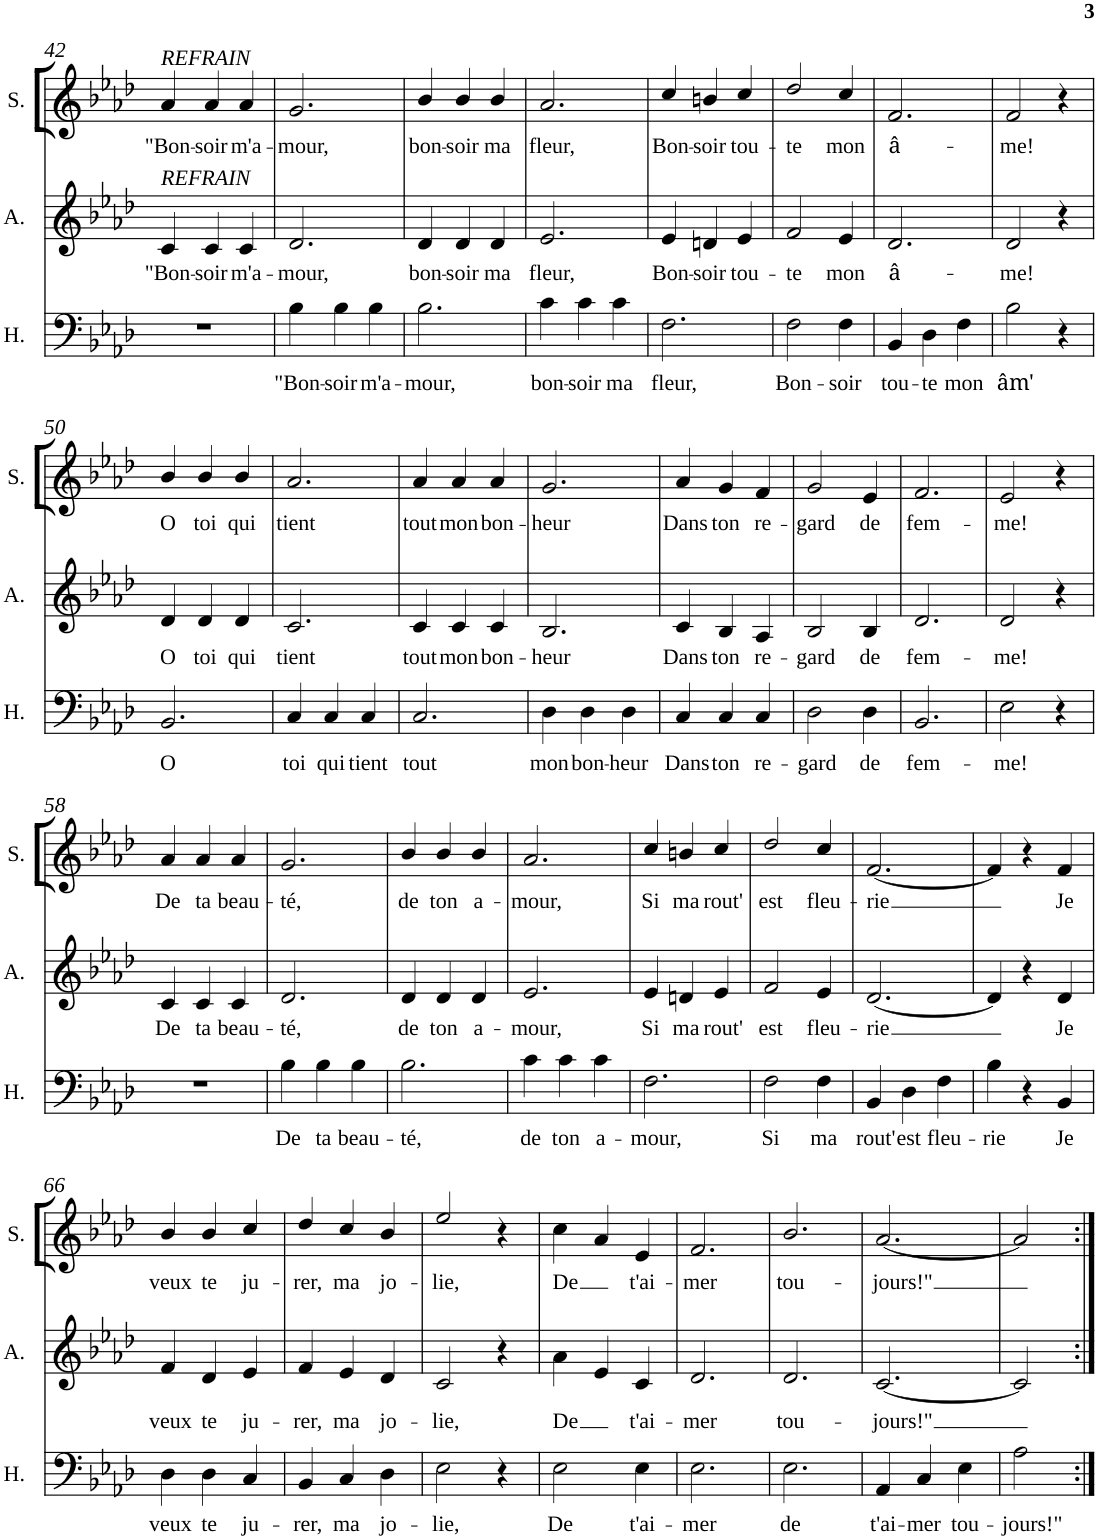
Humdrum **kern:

**kern	**text	**kern	**text	**kern	**text
*part3	*part3	*part2	*part2	*part1	*part1
*staff3	*staff3	*staff2	*staff2	*staff1	*staff1
*I"Hommes	*	*I"Alto	*	*I"Soprano	*
*I'H.	*	*I'A.	*	*I'S.	*
!!LO:PB:g=z
*clefF4	*	*clefG2	*	*clefG2	*
*k[b-e-a-d-]	*	*k[b-e-a-d-]	*	*k[b-e-a-d-]	*
*A-:	*	*A-:	*	*A-:	*
*M3/4	*	*M3/4	*	*M3/4	*
=42	=42	=42	=42	=42	=42
!	!	!	!	!LO:TX:a:i:t=REFRAIN	!
!	!	!LO:TX:a:i:t=REFRAIN	!	!	!
!	!	!	!LO:LY:b	!	!LO:LY:b
2.r	.	4c/	"Bon-	4a-/	"Bon-
!	!	!	!LO:LY:b	!	!LO:LY:b
.	.	4c/	-soir	4a-/	-soir
!	!	!	!LO:LY:b	!	!LO:LY:b
.	.	4c/	m'a-	4a-/	m'a-
=43	=43	=43	=43	=43	=43
!	!LO:LY:b	!	!LO:LY:b	!	!LO:LY:b
4B-\	"Bon-	2.d-/	-mour,	2.g/	-mour,
!	!LO:LY:b	!	!	!	!
4B-\	-soir	.	.	.	.
!	!LO:LY:b	!	!	!	!
4B-\	m'a-	.	.	.	.
=44	=44	=44	=44	=44	=44
!	!LO:LY:b	!	!LO:LY:b	!	!LO:LY:b
2.B-\	-mour,	4d-/	bon-	4b-/	bon-
!	!	!	!LO:LY:b	!	!LO:LY:b
.	.	4d-/	-soir	4b-/	-soir
!	!	!	!LO:LY:b	!	!LO:LY:b
.	.	4d-/	ma	4b-/	ma
=45	=45	=45	=45	=45	=45
!	!LO:LY:b	!	!LO:LY:b	!	!LO:LY:b
4c\	bon-	2.e-/	fleur,	2.a-/	fleur,
!	!LO:LY:b	!	!	!	!
4c\	-soir	.	.	.	.
!	!LO:LY:b	!	!	!	!
4c\	ma	.	.	.	.
=46	=46	=46	=46	=46	=46
!	!LO:LY:b	!	!LO:LY:b	!	!LO:LY:b
2.F\	fleur,	4e-/	Bon-	4cc/	Bon-
!	!	!	!LO:LY:b	!	!LO:LY:b
.	.	4dn/	-soir	4bn/	-soir
!	!	!	!LO:LY:b	!	!LO:LY:b
.	.	4e-/	tou-	4cc/	tou-
=47	=47	=47	=47	=47	=47
!	!LO:LY:b	!	!LO:LY:b	!	!LO:LY:b
2F\	Bon-	2f/	-te	2dd-/	-te
!	!LO:LY:b	!	!LO:LY:b	!	!LO:LY:b
4F\	-soir	4e-/	mon	4cc/	mon
=48	=48	=48	=48	=48	=48
!	!LO:LY:b	!	!LO:LY:b	!	!LO:LY:b
4BB-/	tou-	2.d-/	â-	2.f/	â-
!	!LO:LY:b	!	!	!	!
4D-\	-te	.	.	.	.
!	!LO:LY:b	!	!	!	!
4F\	mon	.	.	.	.
=49	=49	=49	=49	=49	=49
!	!LO:LY:b	!	!LO:LY:b	!	!LO:LY:b
2B-\	âm'	2d-/	-me!	2f/	-me!
4r	.	4r	.	4r	.
!!LO:LB:g=z
=50	=50	=50	=50	=50	=50
!	!LO:LY:b	!	!LO:LY:b	!	!LO:LY:b
2.BB-/	O	4d-/	O	4b-/	O
!	!	!	!LO:LY:b	!	!LO:LY:b
.	.	4d-/	toi	4b-/	toi
!	!	!	!LO:LY:b	!	!LO:LY:b
.	.	4d-/	qui	4b-/	qui
=51	=51	=51	=51	=51	=51
!	!LO:LY:b	!	!LO:LY:b	!	!LO:LY:b
4C/	toi	2.c/	tient	2.a-/	tient
!	!LO:LY:b	!	!	!	!
4C/	qui	.	.	.	.
!	!LO:LY:b	!	!	!	!
4C/	tient	.	.	.	.
=52	=52	=52	=52	=52	=52
!	!LO:LY:b	!	!LO:LY:b	!	!LO:LY:b
2.C/	tout	4c/	tout	4a-/	tout
!	!	!	!LO:LY:b	!	!LO:LY:b
.	.	4c/	mon	4a-/	mon
!	!	!	!LO:LY:b	!	!LO:LY:b
.	.	4c/	bon-	4a-/	bon-
=53	=53	=53	=53	=53	=53
!	!LO:LY:b	!	!LO:LY:b	!	!LO:LY:b
4D-\	mon	2.B-/	-heur	2.g/	-heur
!	!LO:LY:b	!	!	!	!
4D-\	bon-	.	.	.	.
!	!LO:LY:b	!	!	!	!
4D-\	-heur	.	.	.	.
=54	=54	=54	=54	=54	=54
!	!LO:LY:b	!	!LO:LY:b	!	!LO:LY:b
4C/	Dans	4c/	Dans	4a-/	Dans
!	!LO:LY:b	!	!LO:LY:b	!	!LO:LY:b
4C/	ton	4B-/	ton	4g/	ton
!	!LO:LY:b	!	!LO:LY:b	!	!LO:LY:b
4C/	re-	4A-/	re-	4f/	re-
=55	=55	=55	=55	=55	=55
!	!LO:LY:b	!	!LO:LY:b	!	!LO:LY:b
2D-\	-gard	2B-/	-gard	2g/	-gard
!	!LO:LY:b	!	!LO:LY:b	!	!LO:LY:b
4D-\	de	4B-/	de	4e-/	de
=56	=56	=56	=56	=56	=56
!	!LO:LY:b	!	!LO:LY:b	!	!LO:LY:b
2.BB-/	fem-	2.d-/	fem-	2.f/	fem-
=57	=57	=57	=57	=57	=57
!	!LO:LY:b	!	!LO:LY:b	!	!LO:LY:b
2E-\	-me!	2d-/	-me!	2e-/	-me!
4r	.	4r	.	4r	.
!!LO:LB:g=z
=58	=58	=58	=58	=58	=58
!	!	!	!LO:LY:b	!	!LO:LY:b
2.r	.	4c/	De	4a-/	De
!	!	!	!LO:LY:b	!	!LO:LY:b
.	.	4c/	ta	4a-/	ta
!	!	!	!LO:LY:b	!	!LO:LY:b
.	.	4c/	beau-	4a-/	beau-
=59	=59	=59	=59	=59	=59
!	!LO:LY:b	!	!LO:LY:b	!	!LO:LY:b
4B-\	De	2.d-/	-té,	2.g/	-té,
!	!LO:LY:b	!	!	!	!
4B-\	ta	.	.	.	.
!	!LO:LY:b	!	!	!	!
4B-\	beau-	.	.	.	.
=60	=60	=60	=60	=60	=60
!	!LO:LY:b	!	!LO:LY:b	!	!LO:LY:b
2.B-\	-té,	4d-/	de	4b-/	de
!	!	!	!LO:LY:b	!	!LO:LY:b
.	.	4d-/	ton	4b-/	ton
!	!	!	!LO:LY:b	!	!LO:LY:b
.	.	4d-/	a-	4b-/	a-
=61	=61	=61	=61	=61	=61
!	!LO:LY:b	!	!LO:LY:b	!	!LO:LY:b
4c\	de	2.e-/	-mour,	2.a-/	-mour,
!	!LO:LY:b	!	!	!	!
4c\	ton	.	.	.	.
!	!LO:LY:b	!	!	!	!
4c\	a-	.	.	.	.
=62	=62	=62	=62	=62	=62
!	!LO:LY:b	!	!LO:LY:b	!	!LO:LY:b
2.F\	-mour,	4e-/	Si	4cc/	Si
!	!	!	!LO:LY:b	!	!LO:LY:b
.	.	4dn/	ma	4bn/	ma
!	!	!	!LO:LY:b	!	!LO:LY:b
.	.	4e-/	rout'	4cc/	rout'
=63	=63	=63	=63	=63	=63
!	!LO:LY:b	!	!LO:LY:b	!	!LO:LY:b
2F\	Si	2f/	est	2dd-/	est
!	!LO:LY:b	!	!LO:LY:b	!	!LO:LY:b
4F\	ma	4e-/	fleu-	4cc/	fleu-
=64	=64	=64	=64	=64	=64
!	!LO:LY:b	!	!LO:LY:b	!	!LO:LY:b
4BB-/	rout'	[2.d-/	-rie	[2.f/	-rie
!	!LO:LY:b	!	!	!	!
4D-\	est	.	.	.	.
!	!LO:LY:b	!	!	!	!
4F\	fleu-	.	.	.	.
=65	=65	=65	=65	=65	=65
!	!LO:LY:b	!	!	!	!
4B-\	-rie	4d-/]	.	4f/]	.
4r	.	4r	.	4r	.
!	!LO:LY:b	!	!LO:LY:b	!	!LO:LY:b
4BB-/	Je	4d-/	Je	4f/	Je
!!LO:LB:g=z
=66	=66	=66	=66	=66	=66
!	!LO:LY:b	!	!LO:LY:b	!	!LO:LY:b
4D-\	veux	4f/	veux	4b-/	veux
!	!LO:LY:b	!	!LO:LY:b	!	!LO:LY:b
4D-\	te	4d-/	te	4b-/	te
!	!LO:LY:b	!	!LO:LY:b	!	!LO:LY:b
4C/	ju-	4e-/	ju-	4cc/	ju-
=67	=67	=67	=67	=67	=67
!	!LO:LY:b	!	!LO:LY:b	!	!LO:LY:b
4BB-/	-rer,	4f/	-rer,	4dd-/	-rer,
!	!LO:LY:b	!	!LO:LY:b	!	!LO:LY:b
4C/	ma	4e-/	ma	4cc/	ma
!	!LO:LY:b	!	!LO:LY:b	!	!LO:LY:b
4D-\	jo-	4d-/	jo-	4b-/	jo-
=68	=68	=68	=68	=68	=68
!	!LO:LY:b	!	!LO:LY:b	!	!LO:LY:b
2E-\	-lie,	2c/	-lie,	2ee-/	-lie,
4r	.	4r	.	4r	.
=69	=69	=69	=69	=69	=69
!	!LO:LY:b	!	!LO:LY:b	!	!LO:LY:b
2E-\	De	4a-\	De	4cc\	De
.	.	4e-/	.	4a-/	.
!	!LO:LY:b	!	!LO:LY:b	!	!LO:LY:b
4E-\	t'ai-	4c/	t'ai-	4e-/	t'ai-
=70	=70	=70	=70	=70	=70
!	!LO:LY:b	!	!LO:LY:b	!	!LO:LY:b
2.E-\	-mer	2.d-/	-mer	2.f/	-mer
=71	=71	=71	=71	=71	=71
!	!LO:LY:b	!	!LO:LY:b	!	!LO:LY:b
2.E-\	de	2.d-/	tou-	2.b-/	tou-
=72	=72	=72	=72	=72	=72
!	!LO:LY:b	!	!LO:LY:b	!	!LO:LY:b
4AA-/	t'ai-	[2.c/	-jours!"	[2.a-/	-jours!"
!	!LO:LY:b	!	!	!	!
4C/	-mer	.	.	.	.
!	!LO:LY:b	!	!	!	!
4E-\	tou-	.	.	.	.
=73	=73	=73	=73	=73	=73
!	!LO:LY:b	!	!	!	!
2A-\	-jours!"	2c/]	.	2a-/]	.
=:|!	=:|!	=:|!	=:|!	=:|!	=:|!
*-	*-	*-	*-	*-	*-
